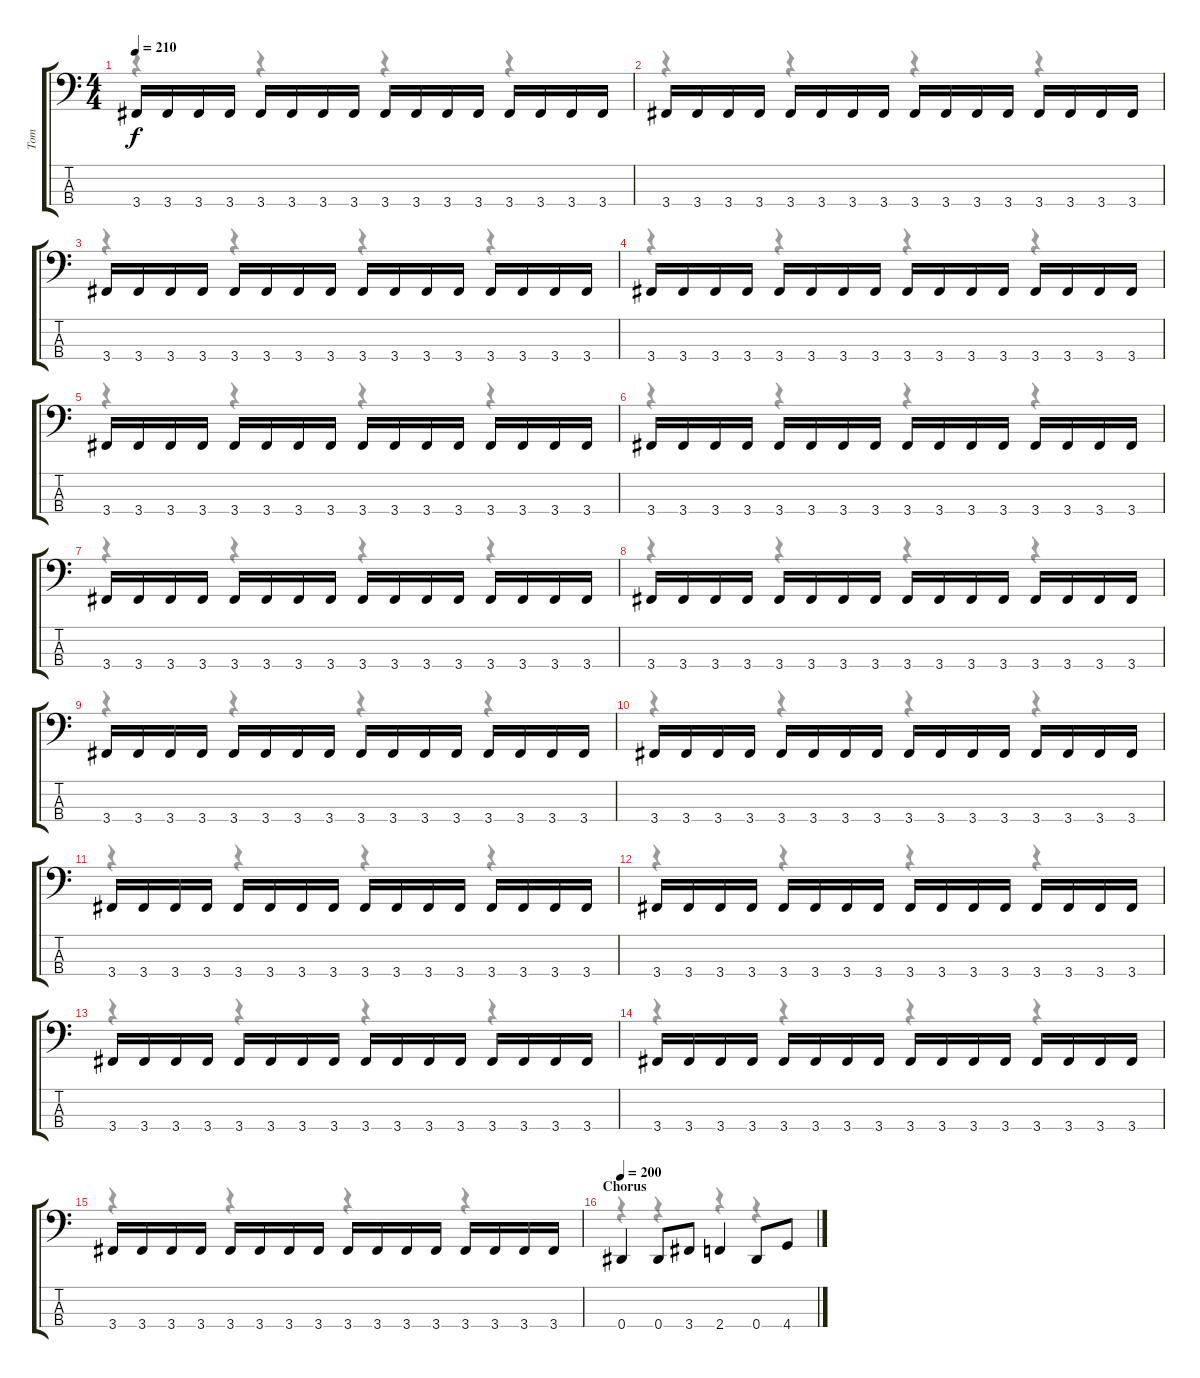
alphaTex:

\track ("Tom" "Tom") {instrument electricbasspick}
\staff {score tabs}
\tuning (Gb2 Db2 Ab1 Eb1) {hide}
\voice
\ts (4 4)
\tempo 210
\clef f4
\ks c
3.4.16{dy f} 3.4.16 3.4.16 3.4.16 3.4.16 3.4.16 3.4.16 3.4.16 3.4.16 3.4.16 3.4.16 3.4.16 3.4.16 3.4.16 3.4.16 3.4.16 |
3.4.16 3.4.16 3.4.16 3.4.16 3.4.16 3.4.16 3.4.16 3.4.16 3.4.16 3.4.16 3.4.16 3.4.16 3.4.16 3.4.16 3.4.16 3.4.16 |
3.4.16 3.4.16 3.4.16 3.4.16 3.4.16 3.4.16 3.4.16 3.4.16 3.4.16 3.4.16 3.4.16 3.4.16 3.4.16 3.4.16 3.4.16 3.4.16 |
3.4.16 3.4.16 3.4.16 3.4.16 3.4.16 3.4.16 3.4.16 3.4.16 3.4.16 3.4.16 3.4.16 3.4.16 3.4.16 3.4.16 3.4.16 3.4.16 |
3.4.16 3.4.16 3.4.16 3.4.16 3.4.16 3.4.16 3.4.16 3.4.16 3.4.16 3.4.16 3.4.16 3.4.16 3.4.16 3.4.16 3.4.16 3.4.16 |
3.4.16 3.4.16 3.4.16 3.4.16 3.4.16 3.4.16 3.4.16 3.4.16 3.4.16 3.4.16 3.4.16 3.4.16 3.4.16 3.4.16 3.4.16 3.4.16 |
3.4.16 3.4.16 3.4.16 3.4.16 3.4.16 3.4.16 3.4.16 3.4.16 3.4.16 3.4.16 3.4.16 3.4.16 3.4.16 3.4.16 3.4.16 3.4.16 |
3.4.16 3.4.16 3.4.16 3.4.16 3.4.16 3.4.16 3.4.16 3.4.16 3.4.16 3.4.16 3.4.16 3.4.16 3.4.16 3.4.16 3.4.16 3.4.16 |
3.4.16 3.4.16 3.4.16 3.4.16 3.4.16 3.4.16 3.4.16 3.4.16 3.4.16 3.4.16 3.4.16 3.4.16 3.4.16 3.4.16 3.4.16 3.4.16 |
3.4.16 3.4.16 3.4.16 3.4.16 3.4.16 3.4.16 3.4.16 3.4.16 3.4.16 3.4.16 3.4.16 3.4.16 3.4.16 3.4.16 3.4.16 3.4.16 |
3.4.16 3.4.16 3.4.16 3.4.16 3.4.16 3.4.16 3.4.16 3.4.16 3.4.16 3.4.16 3.4.16 3.4.16 3.4.16 3.4.16 3.4.16 3.4.16 |
3.4.16 3.4.16 3.4.16 3.4.16 3.4.16 3.4.16 3.4.16 3.4.16 3.4.16 3.4.16 3.4.16 3.4.16 3.4.16 3.4.16 3.4.16 3.4.16 |
3.4.16 3.4.16 3.4.16 3.4.16 3.4.16 3.4.16 3.4.16 3.4.16 3.4.16 3.4.16 3.4.16 3.4.16 3.4.16 3.4.16 3.4.16 3.4.16 |
3.4.16 3.4.16 3.4.16 3.4.16 3.4.16 3.4.16 3.4.16 3.4.16 3.4.16 3.4.16 3.4.16 3.4.16 3.4.16 3.4.16 3.4.16 3.4.16 |
3.4.16 3.4.16 3.4.16 3.4.16 3.4.16 3.4.16 3.4.16 3.4.16 3.4.16 3.4.16 3.4.16 3.4.16 3.4.16 3.4.16 3.4.16 3.4.16 |
\section ("" "Chorus")
\tempo 200
0.4.4 0.4.8 3.4.8 2.4.4 0.4.8 4.4.8
\voice
\clef f4
\ottava regular
\simile none
\ks c
r.4{dy f} r.4 r.4 r.4 |
r.4 r.4 r.4 r.4 |
r.4 r.4 r.4 r.4 |
r.4 r.4 r.4 r.4 |
r.4 r.4 r.4 r.4 |
r.4 r.4 r.4 r.4 |
r.4 r.4 r.4 r.4 |
r.4 r.4 r.4 r.4 |
r.4 r.4 r.4 r.4 |
r.4 r.4 r.4 r.4 |
r.4 r.4 r.4 r.4 |
r.4 r.4 r.4 r.4 |
r.4 r.4 r.4 r.4 |
r.4 r.4 r.4 r.4 |
r.4 r.4 r.4 r.4 |
r.4 r.4 r.4 r.4
